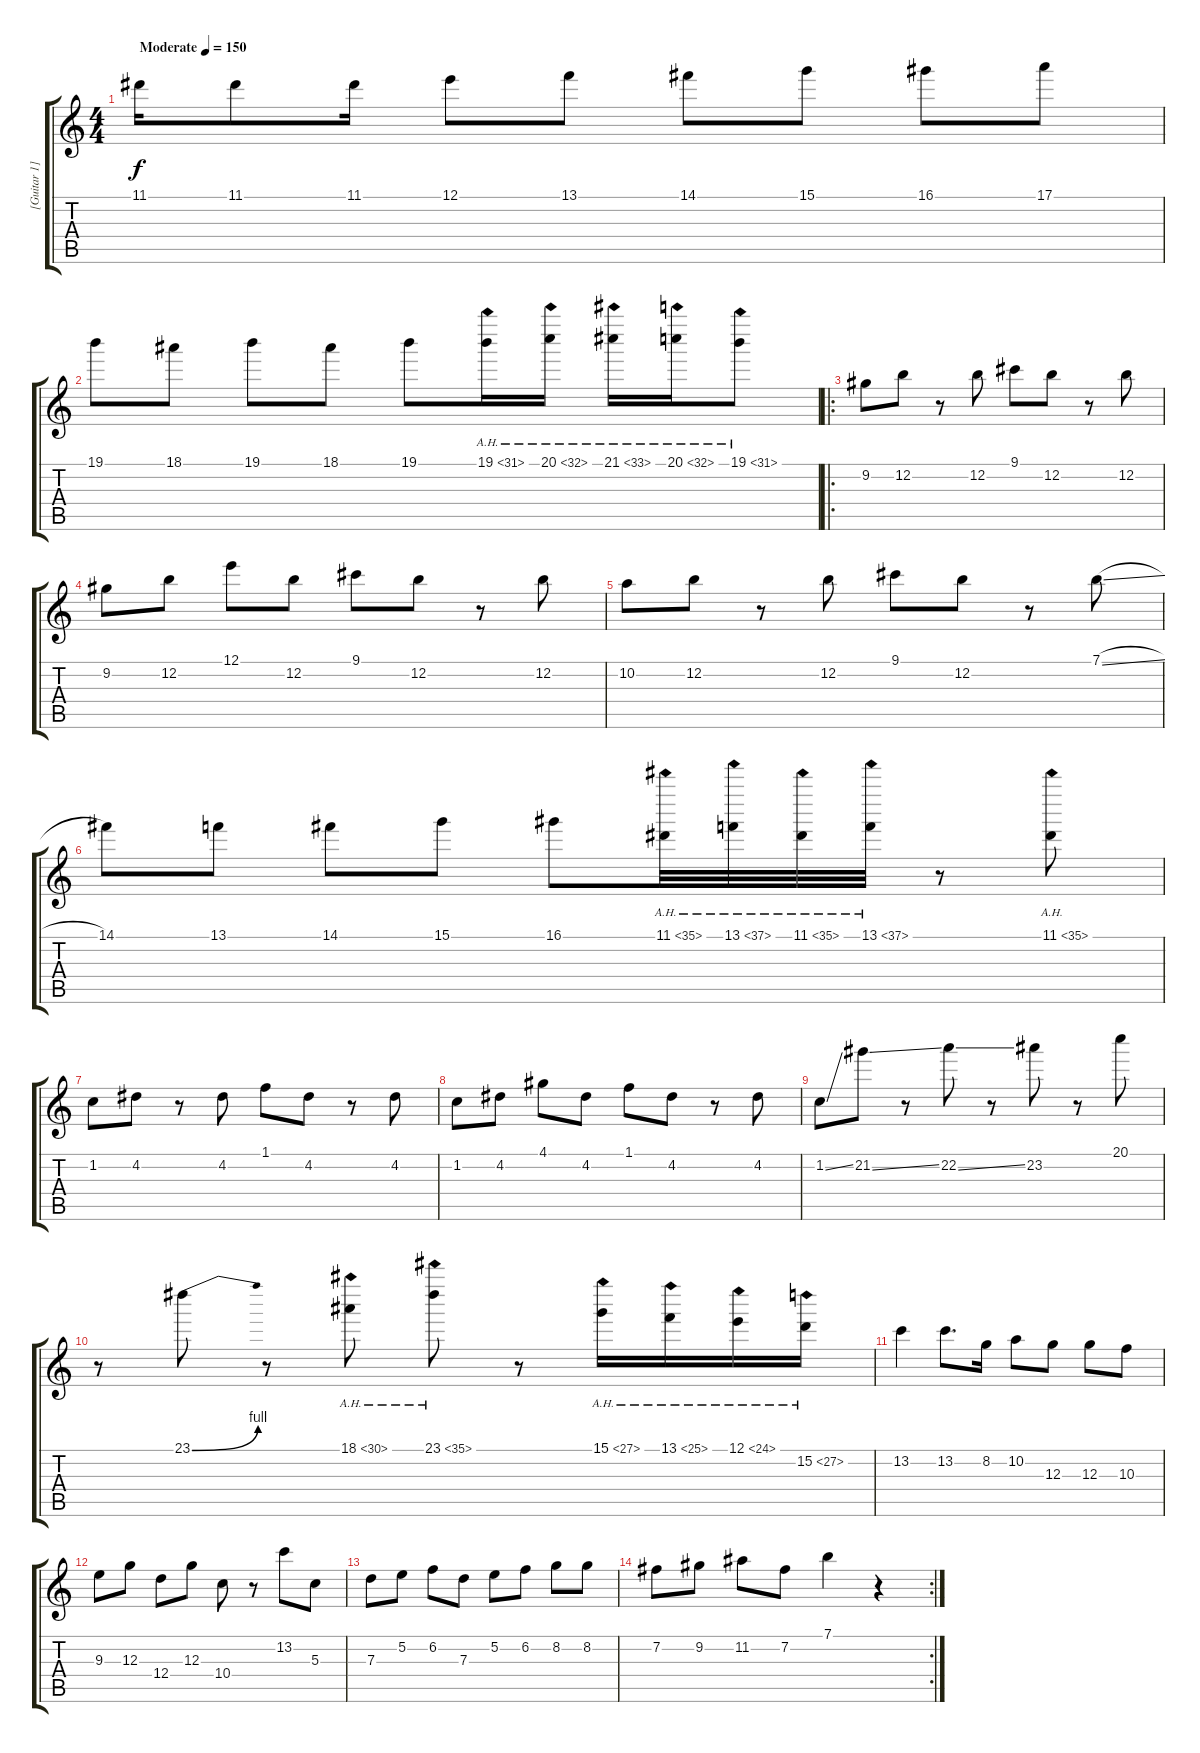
\track ("[Guitar 1]" "[Guitar 1]") {instrument distortionguitar}
\staff {score tabs}
\tuning (E4 B3 G3 D3 A2 E2) {hide}
\ts (4 4)
\tempo (150 "Moderate")
\clef g2
\ks c
11.1.16{dy f instrument distortionguitar} 11.1.8 11.1.16 12.1.8 13.1.8 14.1.8 15.1.8 16.1.8 17.1.8 |
19.1.8 18.1.8 19.1.8 18.1.8 19.1.8 19.1{ah 12}.16 20.1{ah 12}.16 21.1{ah 12}.16 20.1{ah 12}.16 19.1{ah 12}.8 |
\ro
9.2.8 12.2.8 r.8 12.2.8 9.1.8 12.2.8 r.8 12.2.8 |
9.2.8 12.2.8 12.1.8 12.2.8 9.1.8 12.2.8 r.8 12.2.8 |
10.2.8 12.2.8 r.8 12.2.8 9.1.8 12.2.8 r.8 7.1{sl}.8 |
14.1.8 13.1.8 14.1.8 15.1.8 16.1.8 11.1{ah 24}.32 13.1{ah 24}.32 11.1{ah 24}.32 13.1{ah 24}.32 r.8 11.1{ah 24}.8 |
1.2.8 4.2.8 r.8 4.2.8 1.1.8 4.2.8 r.8 4.2.8 |
1.2.8 4.2.8 4.1.8 4.2.8 1.1.8 4.2.8 r.8 4.2.8 |
1.2{ss}.8 21.2{ss}.8 r.8 22.2{ss}.8 r.8 23.2.8 r.8 20.1.8 |
r.8 23.1{be (bend 0 0 60 4)}.8 r.8 18.1{ah 12}.8 23.1{ah 12}.8 r.8 15.1{ah 12}.16 13.1{ah 12}.16 12.1{ah 12}.16 15.2{ah 12}.16 |
13.2.4 13.2.8{d} 8.2.16 10.2.8 12.3.8 12.3.8 10.3.8 |
9.3.8 12.3.8 12.4.8 12.3.8 10.4.8 r.8 13.2.8 5.3.8 |
7.3.8 5.2.8 6.2.8 7.3.8 5.2.8 6.2.8 8.2.8 8.2.8 |
\rc 2
7.2.8 9.2.8 11.2.8 7.2.8 7.1.4 r.4
